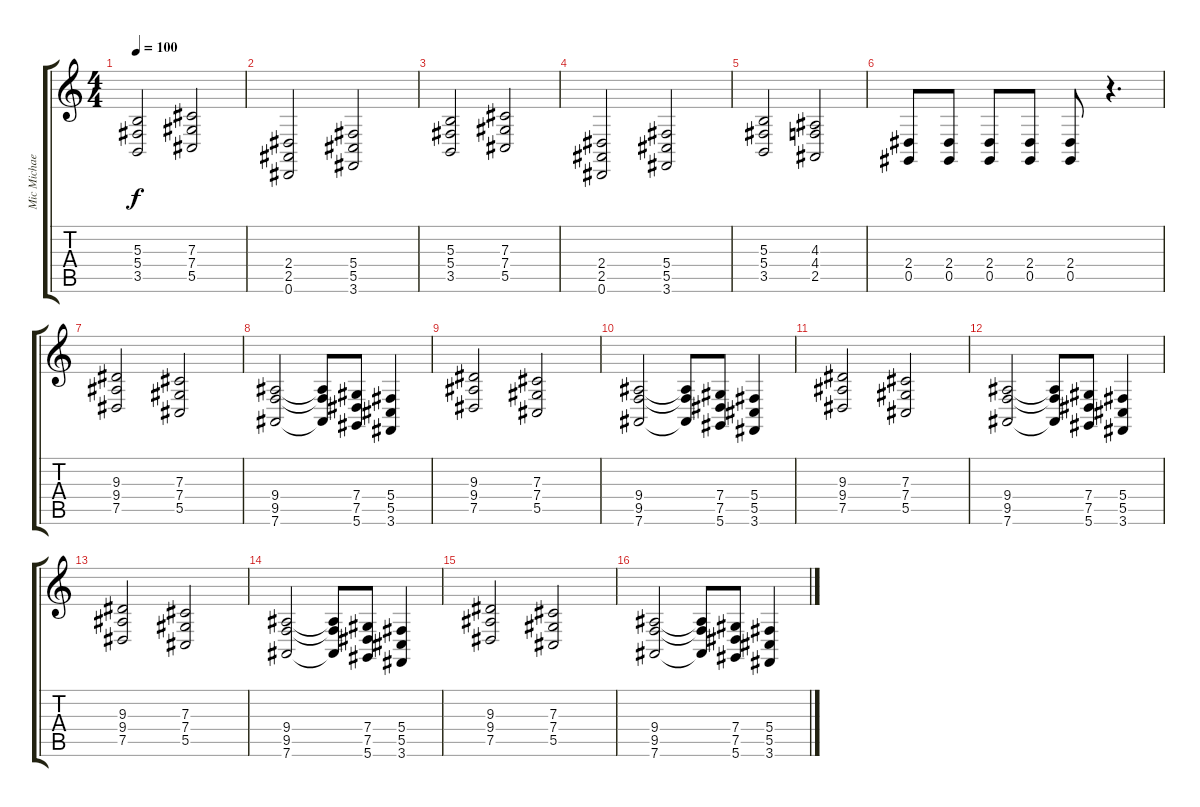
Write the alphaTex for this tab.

\track ("Mic Michaeli" "Mic Michae") {instrument lead2sawtooth}
\staff {score tabs}
\tuning (Eb4 Bb3 Gb3 Db3 Ab2 Eb2) {hide}
\ts (4 4)
\tempo 100
\clef g2
\ks c
(5.3 5.4 3.5).2{dy f} (7.3 7.4 5.5).2 |
(2.4 2.5 0.6).2 (5.4 5.5 3.6).2 |
(5.3 5.4 3.5).2 (7.3 7.4 5.5).2 |
(2.4 2.5 0.6).2 (5.4 5.5 3.6).2 |
(5.3 5.4 3.5).2 (4.3 4.4 2.5).2 |
(2.4 0.5).8 (2.4 0.5).8 (2.4 0.5).8 (2.4 0.5).8 (2.4 0.5).8 r.4{d} |
(9.3 9.4 7.5).2 (7.3 7.4 5.5).2 |
(9.4 9.5 7.6).2 (9.4{t} 9.5{t} 7.6{t}).8 (7.4 7.5 5.6).8 (5.4 5.5 3.6).4 |
(9.3 9.4 7.5).2 (7.3 7.4 5.5).2 |
(9.4 9.5 7.6).2 (9.4{t} 9.5{t} 7.6{t}).8 (7.4 7.5 5.6).8 (5.4 5.5 3.6).4 |
(9.3 9.4 7.5).2 (7.3 7.4 5.5).2 |
(9.4 9.5 7.6).2 (9.4{t} 9.5{t} 7.6{t}).8 (7.4 7.5 5.6).8 (5.4 5.5 3.6).4 |
(9.3 9.4 7.5).2 (7.3 7.4 5.5).2 |
(9.4 9.5 7.6).2 (9.4{t} 9.5{t} 7.6{t}).8 (7.4 7.5 5.6).8 (5.4 5.5 3.6).4 |
(9.3 9.4 7.5).2 (7.3 7.4 5.5).2 |
(9.4 9.5 7.6).2 (9.4{t} 9.5{t} 7.6{t}).8 (7.4 7.5 5.6).8 (5.4 5.5 3.6).4
